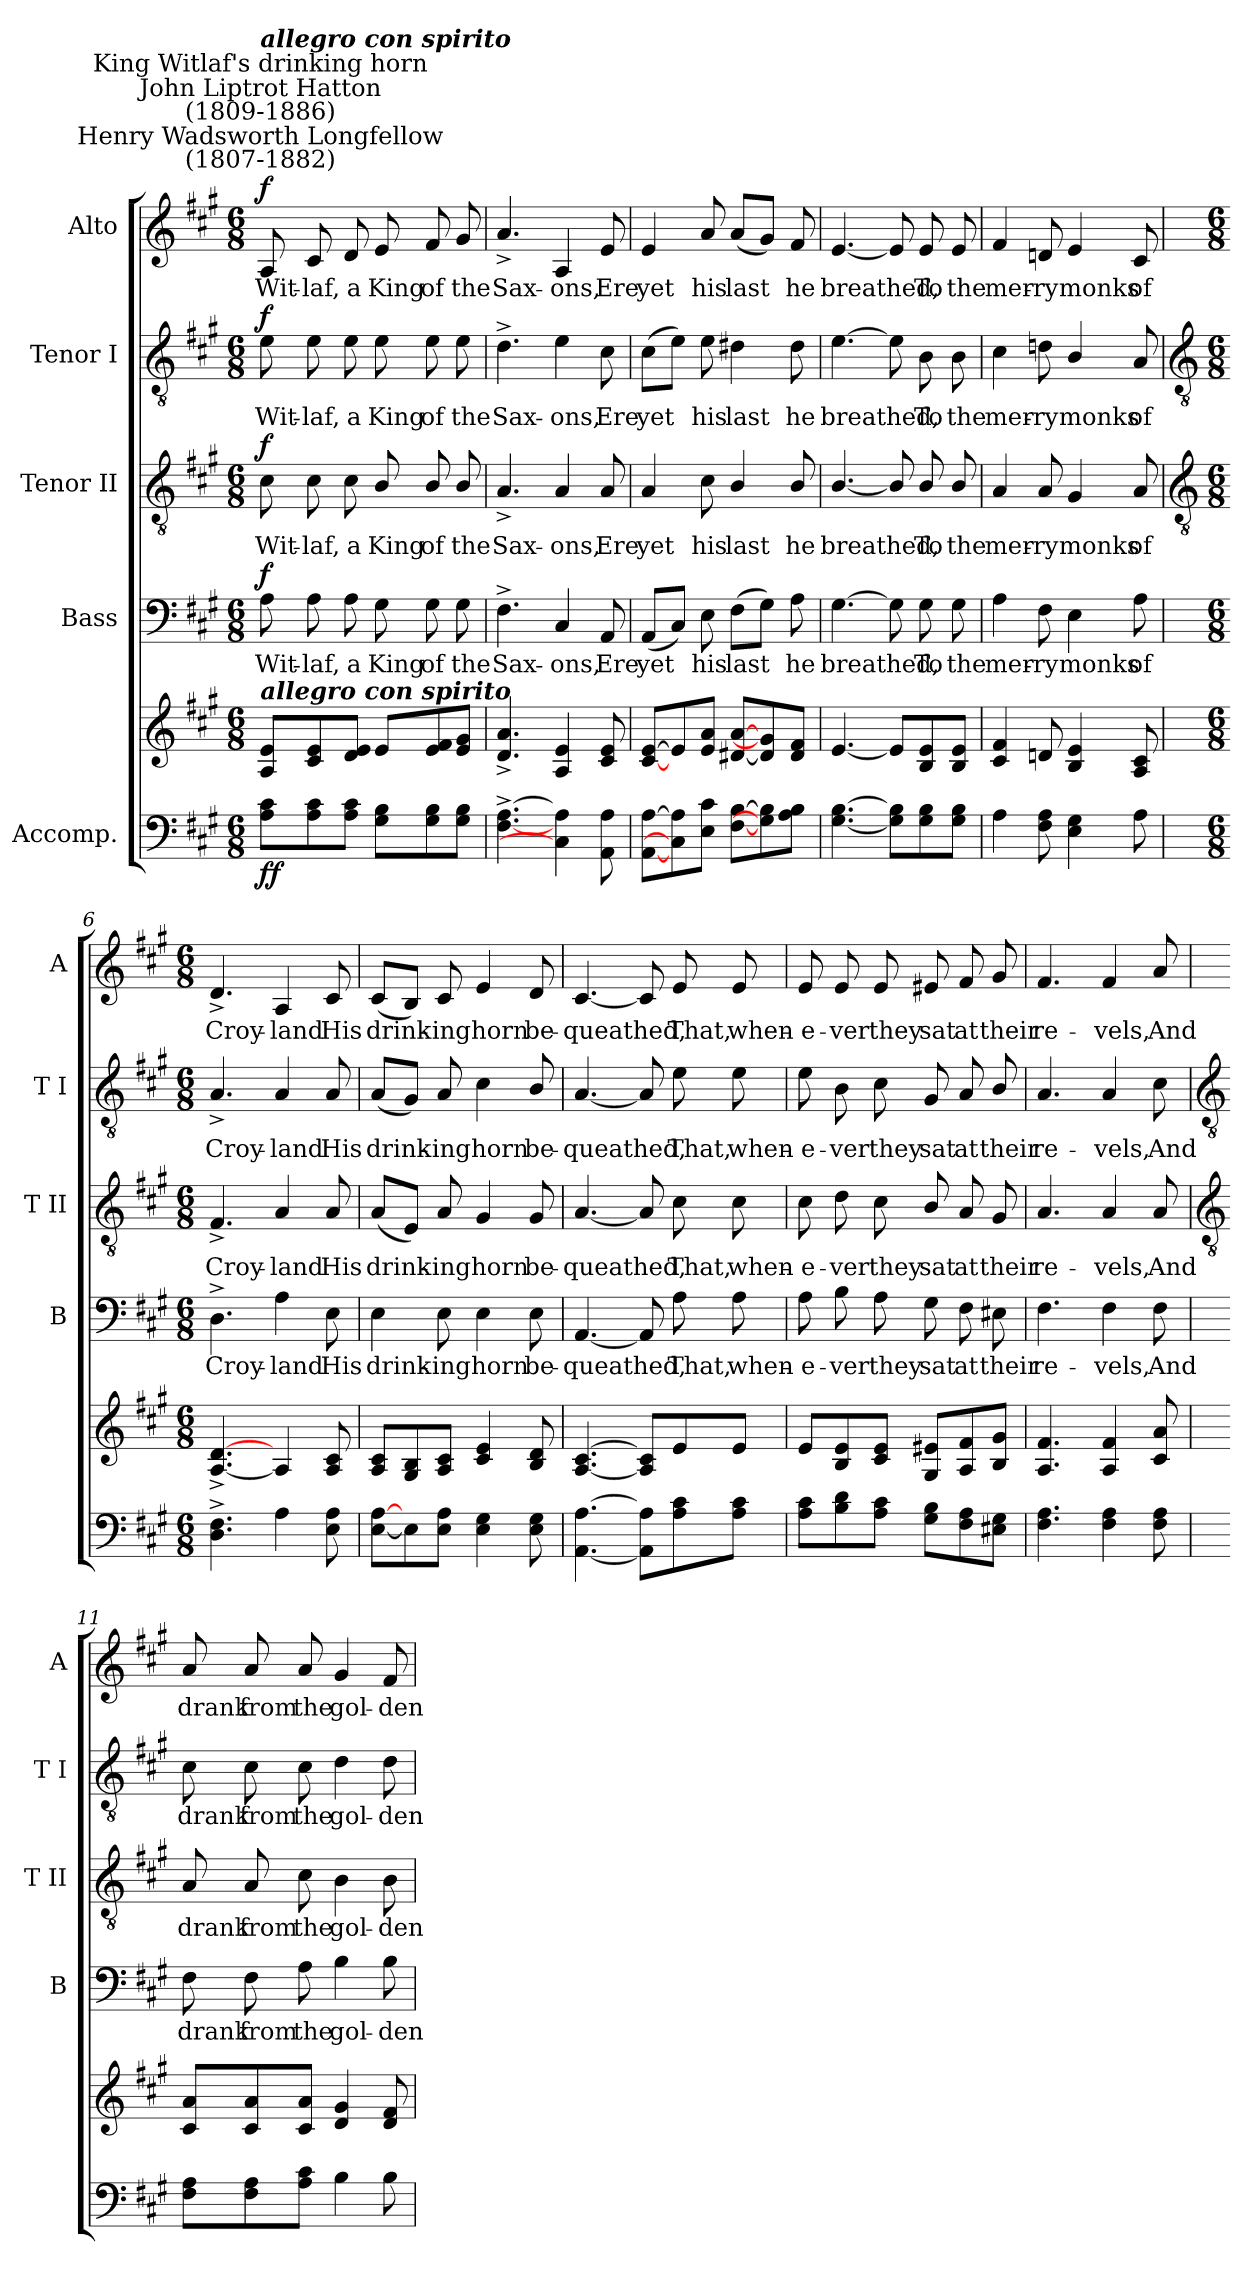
**kern	**kern	**dynam	**kern	**text	**dynam	**kern	**text	**dynam	**kern	**text	**dynam	**kern	**text	**dynam
*part5	*part5	*part5	*part4	*part4	*part4	*part3	*part3	*part3	*part2	*part2	*part2	*part1	*part1	*part1
*staff6	*staff5	*staff5/6	*staff4	*staff4	*staff4	*staff3	*staff3	*staff3	*staff2	*staff2	*staff2	*staff1	*staff1	*staff1
*I"Accomp.	*	*	*I"Bass	*	*	*I"Tenor II	*	*	*I"Tenor I	*	*	*I"Alto	*	*
*	*	*	*I'B	*	*	*I'T II	*	*	*I'T I	*	*	*I'A	*	*
*clefF4	*clefG2	*	*clefF4	*	*	*clefGv2	*	*	*clefGv2	*	*	*clefG2	*	*
*k[f#c#g#]	*k[f#c#g#]	*	*k[f#c#g#]	*	*	*k[f#c#g#]	*	*	*k[f#c#g#]	*	*	*k[f#c#g#]	*	*
*A:	*A:	*	*A:	*	*	*A:	*	*	*A:	*	*	*A:	*	*
*M6/8	*M6/8	*	*M6/8	*	*	*M6/8	*	*	*M6/8	*	*	*M6/8	*	*
*MM100	*MM100	*	*MM100	*	*	*MM100	*	*	*MM100	*	*	*MM100	*	*
=1	=1	=1	=1	=1	=1	=1	=1	=1	=1	=1	=1	=1	=1	=1
!	!	!	!	!	!	!	!	!	!	!	!	!LO:TX:a:cj:t=Henry Wadsworth Longfellow\n(1807-1882)	!	!
!	!	!	!	!	!	!	!	!	!	!	!	!LO:TX:a:cj:t=John Liptrot Hatton\n(1809-1886)	!	!
!	!	!	!	!	!	!	!	!	!	!	!	!LO:TX:a:cj:t=King Witlaf's drinking horn	!	!
!	!	!	!	!	!	!	!	!	!	!	!	!LO:TX:a:Bi:t=allegro con spirito	!	!
!	!LO:TX:a:Bi:t=allegro con spirito	!	!	!	!	!	!	!	!	!	!	!	!	!
!	!	!LO:DY:b=2	!	!LO:LY:b	!	!	!LO:LY:b	!	!	!LO:LY:b	!	!	!LO:LY:b	!
!	!	!LO:DY:n=1:b	!	!	!LO:DY:b	!	!	!LO:DY:b	!	!	!LO:DY:b	!	!	!LO:DY:b
8A 8c#L	8A 8eL	f f	8A	Wit-	f	8c#	Wit-	f	8e	Wit-	f	8A	Wit-	f
!	!	!	!	!LO:LY:b	!	!	!LO:LY:b	!	!	!LO:LY:b	!	!	!LO:LY:b	!
8A 8c#	8c# 8e	.	8A	-laf,	.	8c#	-laf,	.	8e	-laf,	.	8c#	-laf,	.
!	!	!	!	!LO:LY:b	!	!	!LO:LY:b	!	!	!LO:LY:b	!	!	!LO:LY:b	!
8A 8c#J	8d 8eJ	.	8A	a	.	8c#	a	.	8e	a	.	8d	a	.
!	!	!	!	!LO:LY:b	!	!	!LO:LY:b	!	!	!LO:LY:b	!	!	!LO:LY:b	!
8G# 8BL	8eL	.	8G#	King	.	8B/	King	.	8e	King	.	8e	King	.
!	!	!	!	!LO:LY:b	!	!	!LO:LY:b	!	!	!LO:LY:b	!	!	!LO:LY:b	!
8G# 8B	8e 8f#	.	8G#	of	.	8B/	of	.	8e	of	.	8f#	of	.
!	!	!	!	!LO:LY:b	!	!	!LO:LY:b	!	!	!LO:LY:b	!	!	!LO:LY:b	!
8G# 8BJ	8e 8g#J	.	8G#	the	.	8B/	the	.	8e	the	.	8g#	the	.
=2	=2	=2	=2	=2	=2	=2	=2	=2	=2	=2	=2	=2	=2	=2
!	!	!	!	!LO:LY:b	!	!	!LO:LY:b	!	!	!LO:LY:b	!	!	!LO:LY:b	!
[4.F#^ [4.A^	4.d^ 4.a^	.	4.F#^	Sax-	.	4.A^	Sax-	.	4.d^	Sax-	.	4.a^	Sax-	.
!	!	!	!	!LO:LY:b	!	!	!LO:LY:b	!	!	!LO:LY:b	!	!	!LO:LY:b	!
4C#] 4A]	4A 4e	.	4C#	-ons,	.	4A	-ons,	.	4e	-ons,	.	4A	-ons,	.
!	!	!	!	!LO:LY:b	!	!	!LO:LY:b	!	!	!LO:LY:b	!	!	!LO:LY:b	!
8AA 8A	8c# 8e	.	8AA	Ere	.	8A	Ere	.	8c#	Ere	.	8e	Ere	.
=3	=3	=3	=3	=3	=3	=3	=3	=3	=3	=3	=3	=3	=3	=3
!	!	!	!	!LO:LY:b	!	!	!LO:LY:b	!	!	!LO:LY:b	!	!	!LO:LY:b	!
[8AA [8AL	[8c# [8eL	.	(<8AAL	yet	.	4A	yet	.	(>8c#L	yet	.	4e	yet	.
8C#] 8A]	8e]	.	8C#J)	.	.	.	.	.	8eJ)	.	.	.	.	.
!	!	!	!	!LO:LY:b	!	!	!LO:LY:b	!	!	!LO:LY:b	!	!	!LO:LY:b	!
8E 8c#J	8e 8aJ	.	8E	his	.	8c#	his	.	8e	his	.	8a	his	.
!	!	!	!	!LO:LY:b	!	!	!LO:LY:b	!	!	!LO:LY:b	!	!	!LO:LY:b	!
[8F# [8BL	[8d#X [8aL	.	(>8F#L	last	.	4B/	last	.	4d#X	last	.	(<8aL	last	.
8G#] 8B]	8d#] 8g#]	.	8G#J)	.	.	.	.	.	.	.	.	8g#J)	.	.
!	!	!	!	!LO:LY:b	!	!	!LO:LY:b	!	!	!LO:LY:b	!	!	!LO:LY:b	!
8A 8BJ	8d# 8f#J	.	8A	he	.	8B/	he	.	8d#	he	.	8f#	he	.
=4	=4	=4	=4	=4	=4	=4	=4	=4	=4	=4	=4	=4	=4	=4
!	!	!	!	!LO:LY:b	!	!	!LO:LY:b	!	!	!LO:LY:b	!	!	!LO:LY:b	!
[4.G# [4.B	[4.e	.	[4.G#	breathed,	.	[4.B/	breathed,	.	[4.e	breathed,	.	[4.e	breathed,	.
8G#] 8B]L	8eL]	.	8G#]	.	.	8B/]	.	.	8e]	.	.	8e]	.	.
!	!	!	!	!LO:LY:b	!	!	!LO:LY:b	!	!	!LO:LY:b	!	!	!LO:LY:b	!
8G# 8B	8B 8e	.	8G#	To	.	8B/	To	.	8B	To	.	8e	To	.
!	!	!	!	!LO:LY:b	!	!	!LO:LY:b	!	!	!LO:LY:b	!	!	!LO:LY:b	!
8G# 8BJ	8B 8eJ	.	8G#	the	.	8B/	the	.	8B	the	.	8e	the	.
=5	=5	=5	=5	=5	=5	=5	=5	=5	=5	=5	=5	=5	=5	=5
!	!	!	!	!LO:LY:b	!	!	!LO:LY:b	!	!	!LO:LY:b	!	!	!LO:LY:b	!
4A	4c# 4f#	.	4A	mer-	.	4A	mer-	.	4c#	mer-	.	4f#	mer-	.
!	!	!	!	!LO:LY:b	!	!	!LO:LY:b	!	!	!LO:LY:b	!	!	!LO:LY:b	!
8F# 8A	8dn	.	8F#	-ry	.	8A	-ry	.	8dn	-ry	.	8dn	-ry	.
!	!	!	!	!LO:LY:b	!	!	!LO:LY:b	!	!	!LO:LY:b	!	!	!LO:LY:b	!
4E 4G#	4B 4e	.	4E	monks	.	4G#	monks	.	4B/	monks	.	4e	monks	.
!	!	!	!	!LO:LY:b	!	!	!LO:LY:b	!	!	!LO:LY:b	!	!	!LO:LY:b	!
8A	8A 8c#	.	8A	of	.	8A	of	.	8A	of	.	8c#	of	.
!!LO:LB:g=z
=6	=6	=6	=6	=6	=6	=6	=6	=6	=6	=6	=6	=6	=6	=6
*	*	*	*	*	*	*clefGv2	*	*	*clefGv2	*	*	*	*	*
*M6/8	*M6/8	*	*M6/8	*	*	*M6/8	*	*	*M6/8	*	*	*M6/8	*	*
!	!	!	!	!LO:LY:b	!	!	!LO:LY:b	!	!	!LO:LY:b	!	!	!LO:LY:b	!
4.D^ 4.F#^	[4.A^ [4.d^	.	4.D^	Croy-	.	4.F#^	Croy-	.	4.A^	Croy-	.	4.d^	Croy-	.
!	!	!	!	!LO:LY:b	!	!	!LO:LY:b	!	!	!LO:LY:b	!	!	!LO:LY:b	!
4A	4A]	.	4A	-land	.	4A	-land	.	4A	-land	.	4A	-land	.
!	!	!	!	!LO:LY:b	!	!	!LO:LY:b	!	!	!LO:LY:b	!	!	!LO:LY:b	!
8E 8A	8A 8c#	.	8E	His	.	8A	His	.	8A	His	.	8c#	His	.
=7	=7	=7	=7	=7	=7	=7	=7	=7	=7	=7	=7	=7	=7	=7
!	!	!	!	!LO:LY:b	!	!	!LO:LY:b	!	!	!LO:LY:b	!	!	!LO:LY:b	!
[8E [8AL	8A 8c#L	.	4E	drink-	.	(<8AL	drink-	.	(<8AL	drink-	.	(<8c#L	drink-	.
8E]	8G# 8B	.	.	.	.	8EJ)	.	.	8G#J)	.	.	8BJ)	.	.
!	!	!	!	!LO:LY:b	!	!	!LO:LY:b	!	!	!LO:LY:b	!	!	!LO:LY:b	!
8E 8AJ	8A 8c#J	.	8E	-ing	.	8A	ing	.	8A	ing	.	8c#	ing	.
!	!	!	!	!LO:LY:b	!	!	!LO:LY:b	!	!	!LO:LY:b	!	!	!LO:LY:b	!
4E 4G#	4c# 4e	.	4E	horn	.	4G#	horn	.	4c#	horn	.	4e	horn	.
!	!	!	!	!LO:LY:b	!	!	!LO:LY:b	!	!	!LO:LY:b	!	!	!LO:LY:b	!
8E 8G#	8B 8d	.	8E	be-	.	8G#	be-	.	8B/	be-	.	8d	be-	.
=8	=8	=8	=8	=8	=8	=8	=8	=8	=8	=8	=8	=8	=8	=8
!	!	!	!	!LO:LY:b	!	!	!LO:LY:b	!	!	!LO:LY:b	!	!	!LO:LY:b	!
[4.AA [4.A	[4.A [4.c#	.	[4.AA	-queathed,	.	[4.A	-queathed,	.	[4.A	-queathed,	.	[4.c#	-queathed,	.
8AA] 8A]L	8A] 8c#]L	.	8AA]	.	.	8A]	.	.	8A]	.	.	8c#]	.	.
!	!	!	!	!LO:LY:b	!	!	!LO:LY:b	!	!	!LO:LY:b	!	!	!LO:LY:b	!
8A 8c#	8e	.	8A	That,	.	8c#	That,	.	8e	That,	.	8e	That,	.
!	!	!	!	!LO:LY:b	!	!	!LO:LY:b	!	!	!LO:LY:b	!	!	!LO:LY:b	!
8A 8c#J	8eJ	.	8A	when-	.	8c#	when-	.	8e	when-	.	8e	when-	.
=9	=9	=9	=9	=9	=9	=9	=9	=9	=9	=9	=9	=9	=9	=9
!	!	!	!	!LO:LY:b	!	!	!LO:LY:b	!	!	!LO:LY:b	!	!	!LO:LY:b	!
8A 8c#L	8eL	.	8A	-e-	.	8c#	-e-	.	8e	-e-	.	8e	-e-	.
!	!	!	!	!LO:LY:b	!	!	!LO:LY:b	!	!	!LO:LY:b	!	!	!LO:LY:b	!
8B 8d	8B 8e	.	8B	-ver	.	8d	-ver	.	8B	-ver	.	8e	-ver	.
!	!	!	!	!LO:LY:b	!	!	!LO:LY:b	!	!	!LO:LY:b	!	!	!LO:LY:b	!
8A 8c#J	8c# 8eJ	.	8A	they	.	8c#	they	.	8c#	they	.	8e	they	.
!	!	!	!	!LO:LY:b	!	!	!LO:LY:b	!	!	!LO:LY:b	!	!	!LO:LY:b	!
8G# 8BL	8G# 8e#XL	.	8G#	sat	.	8B/	sat	.	8G#	sat	.	8e#X	sat	.
!	!	!	!	!LO:LY:b	!	!	!LO:LY:b	!	!	!LO:LY:b	!	!	!LO:LY:b	!
8F# 8A	8A 8f#	.	8F#	at	.	8A	at	.	8A	at	.	8f#	at	.
!	!	!	!	!LO:LY:b	!	!	!LO:LY:b	!	!	!LO:LY:b	!	!	!LO:LY:b	!
8E#X 8G#J	8B 8g#J	.	8E#X	their	.	8G#	their	.	8B/	their	.	8g#	their	.
=10	=10	=10	=10	=10	=10	=10	=10	=10	=10	=10	=10	=10	=10	=10
!	!	!	!	!LO:LY:b	!	!	!LO:LY:b	!	!	!LO:LY:b	!	!	!LO:LY:b	!
4.F# 4.A	4.A 4.f#	.	4.F#	re-	.	4.A	re-	.	4.A	re-	.	4.f#	re-	.
!	!	!	!	!LO:LY:b	!	!	!LO:LY:b	!	!	!LO:LY:b	!	!	!LO:LY:b	!
4F# 4A	4A 4f#	.	4F#	-vels,	.	4A	-vels,	.	4A	-vels,	.	4f#	-vels,	.
!	!	!	!	!LO:LY:b	!	!	!LO:LY:b	!	!	!LO:LY:b	!	!	!LO:LY:b	!
8F# 8A	8c# 8a	.	8F#	And	.	8A	And	.	8c#	And	.	8a	And	.
!!LO:LB:g=z
=11	=11	=11	=11	=11	=11	=11	=11	=11	=11	=11	=11	=11	=11	=11
*	*	*	*	*	*	*clefGv2	*	*	*clefGv2	*	*	*	*	*
!	!	!	!	!LO:LY:b	!	!	!LO:LY:b	!	!	!LO:LY:b	!	!	!LO:LY:b	!
8F# 8AL	8c# 8aL	.	8F#	drank	.	8A	drank	.	8c#	drank	.	8a	drank	.
!	!	!	!	!LO:LY:b	!	!	!LO:LY:b	!	!	!LO:LY:b	!	!	!LO:LY:b	!
8F# 8A	8c# 8a	.	8F#	from	.	8A	from	.	8c#	from	.	8a	from	.
!	!	!	!	!LO:LY:b	!	!	!LO:LY:b	!	!	!LO:LY:b	!	!	!LO:LY:b	!
8A 8c#J	8c# 8aJ	.	8A	the	.	8c#	the	.	8c#	the	.	8a	the	.
!	!	!	!	!LO:LY:b	!	!	!LO:LY:b	!	!	!LO:LY:b	!	!	!LO:LY:b	!
4B	4d 4g#	.	4B	gol-	.	4B	gol-	.	4d	gol-	.	4g#	gol-	.
!	!	!	!	!LO:LY:b	!	!	!LO:LY:b	!	!	!LO:LY:b	!	!	!LO:LY:b	!
8B	8d 8f#	.	8B	-den	.	8B	-den	.	8d	-den	.	8f#	-den	.
=	=	=	=	=	=	=	=	=	=	=	=	=	=	=
*-	*-	*-	*-	*-	*-	*-	*-	*-	*-	*-	*-	*-	*-	*-
